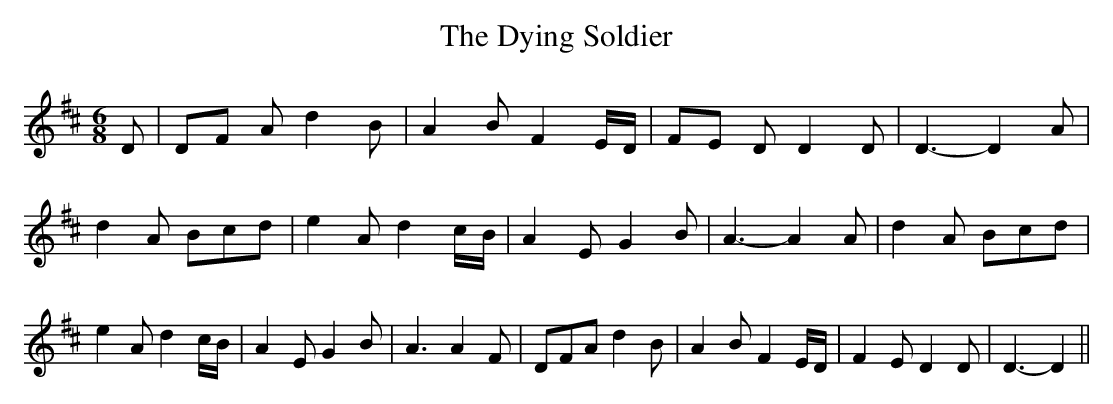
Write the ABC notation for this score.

X:1
T:The Dying Soldier
M:6/8
L:1/8
K:D
 D|D-F A d2 B| A2 B F2 E/2D/2|F-E D D2 D| D3- D2 A| d2 A Bcd| e2 A d2c/2-B/2|\
 A2 E G2 B| A3- A2 A| d2 A Bcd| e2 A d2 c/2B/2| A2 E G2 B| A3 A2 F|\
 DFA d2 B| A2 B F2 E/2D/2| F2 E D2 D| D3- D2||
